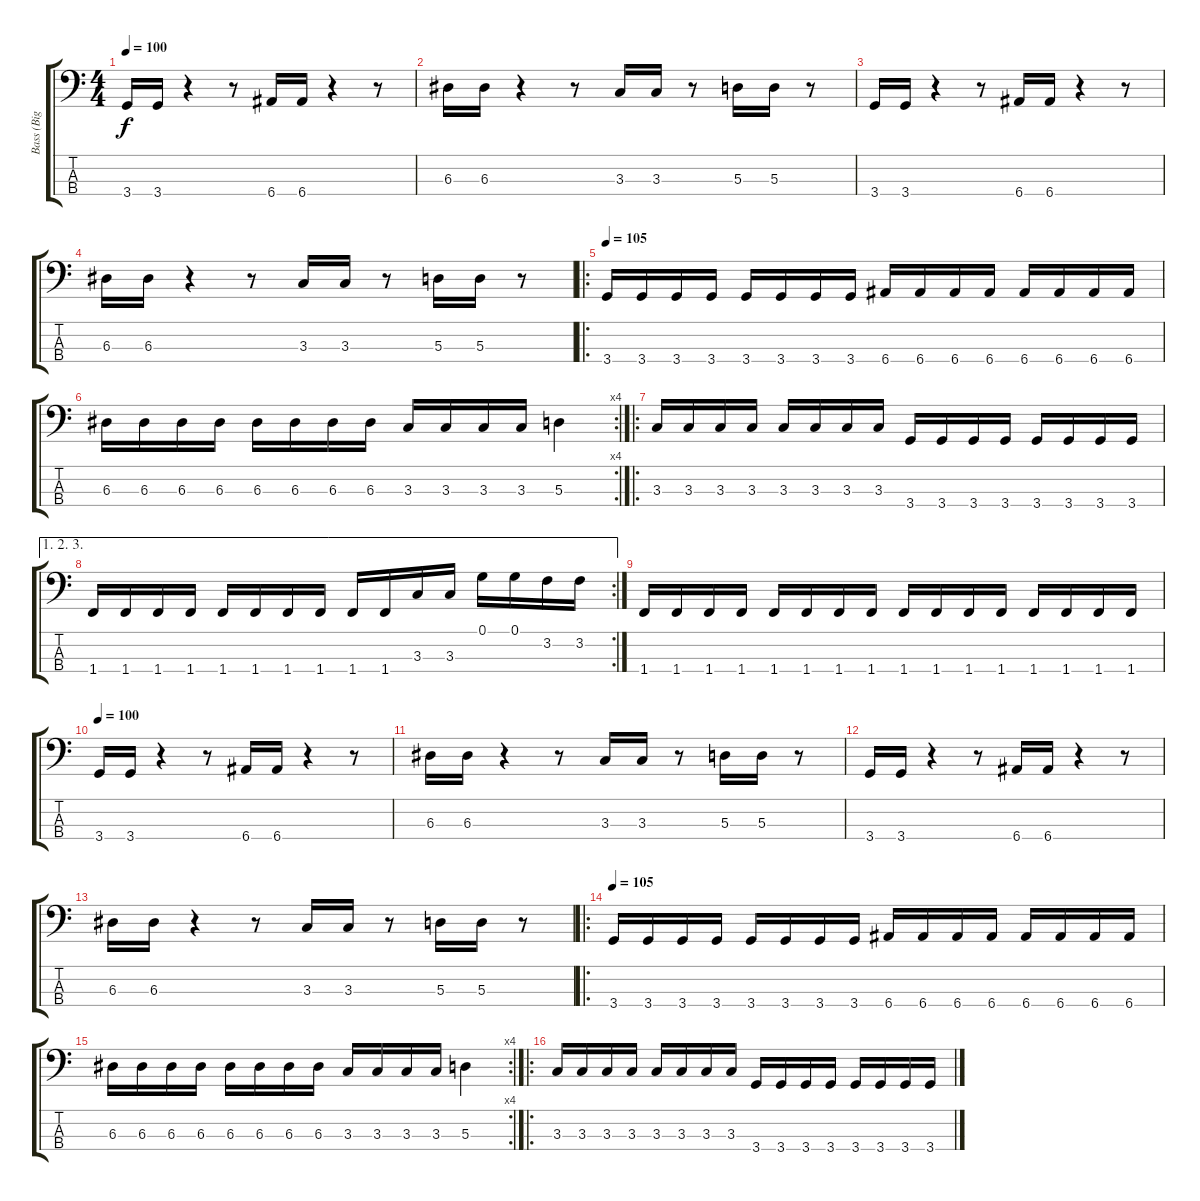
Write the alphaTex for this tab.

\track ("Bass (Big Jay)" "Bass (Big ") {instrument electricbassfinger}
\staff {score tabs}
\tuning (G2 D2 A1 E1) {hide}
\ts (4 4)
\tempo 100
\clef f4
\ks c
3.4.16{dy f instrument electricbassfinger} 3.4.16 r.4 r.8 6.4.16 6.4.16 r.4 r.8 |
6.3.16 6.3.16 r.4 r.8 3.3.16 3.3.16 r.8 5.3.16 5.3.16 r.8 |
3.4.16 3.4.16 r.4 r.8 6.4.16 6.4.16 r.4 r.8 |
6.3.16 6.3.16 r.4 r.8 3.3.16 3.3.16 r.8 5.3.16 5.3.16 r.8 |
\ro
\tempo 105
3.4.16 3.4.16 3.4.16 3.4.16 3.4.16 3.4.16 3.4.16 3.4.16 6.4.16 6.4.16 6.4.16 6.4.16 6.4.16 6.4.16 6.4.16 6.4.16 |
\rc 4
6.3.16 6.3.16 6.3.16 6.3.16 6.3.16 6.3.16 6.3.16 6.3.16 3.3.16 3.3.16 3.3.16 3.3.16 5.3.4 |
\ro
3.3.16 3.3.16 3.3.16 3.3.16 3.3.16 3.3.16 3.3.16 3.3.16 3.4.16 3.4.16 3.4.16 3.4.16 3.4.16 3.4.16 3.4.16 3.4.16 |
\ae (1 2 3)
\rc 2
1.4.16 1.4.16 1.4.16 1.4.16 1.4.16 1.4.16 1.4.16 1.4.16 1.4.16 1.4.16 3.3.16 3.3.16 0.1.16 0.1.16 3.2.16 3.2.16 |
1.4.16 1.4.16 1.4.16 1.4.16 1.4.16 1.4.16 1.4.16 1.4.16 1.4.16 1.4.16 1.4.16 1.4.16 1.4.16 1.4.16 1.4.16 1.4.16 |
\tempo 100
3.4.16 3.4.16 r.4 r.8 6.4.16 6.4.16 r.4 r.8 |
6.3.16 6.3.16 r.4 r.8 3.3.16 3.3.16 r.8 5.3.16 5.3.16 r.8 |
3.4.16 3.4.16 r.4 r.8 6.4.16 6.4.16 r.4 r.8 |
6.3.16 6.3.16 r.4 r.8 3.3.16 3.3.16 r.8 5.3.16 5.3.16 r.8 |
\ro
\tempo 105
3.4.16 3.4.16 3.4.16 3.4.16 3.4.16 3.4.16 3.4.16 3.4.16 6.4.16 6.4.16 6.4.16 6.4.16 6.4.16 6.4.16 6.4.16 6.4.16 |
\rc 4
6.3.16 6.3.16 6.3.16 6.3.16 6.3.16 6.3.16 6.3.16 6.3.16 3.3.16 3.3.16 3.3.16 3.3.16 5.3.4 |
\ro
3.3.16 3.3.16 3.3.16 3.3.16 3.3.16 3.3.16 3.3.16 3.3.16 3.4.16 3.4.16 3.4.16 3.4.16 3.4.16 3.4.16 3.4.16 3.4.16
